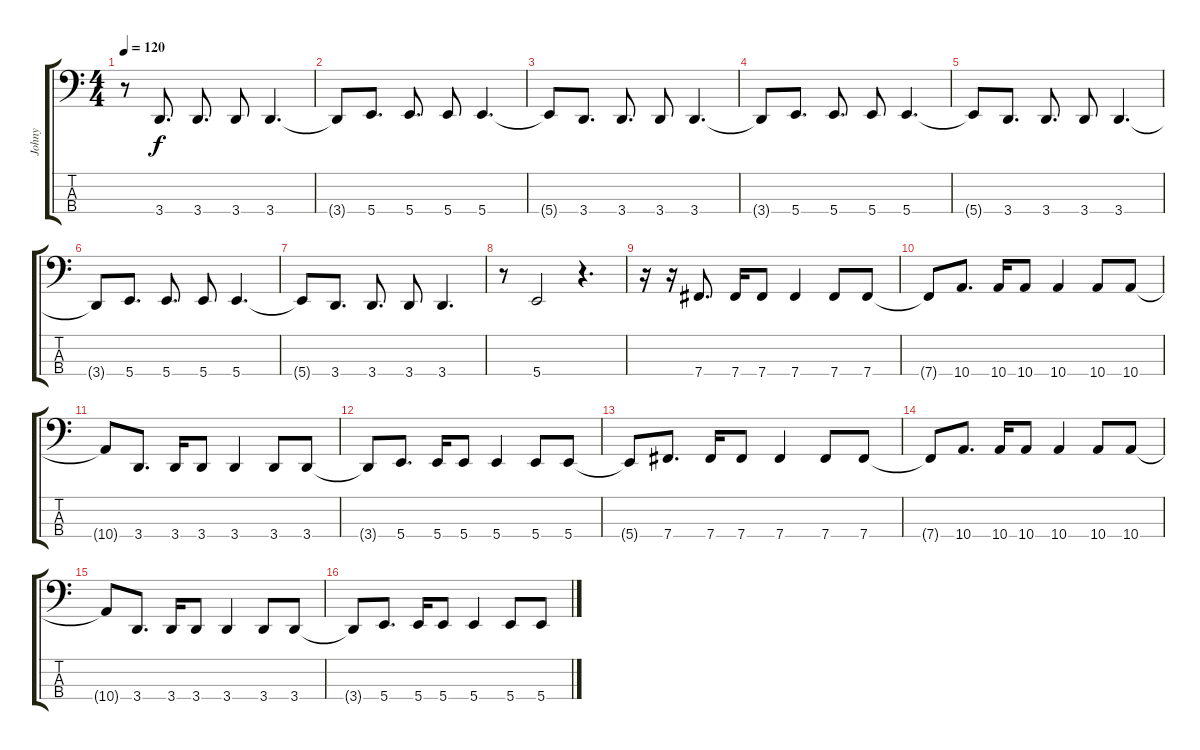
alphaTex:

\track ("Johny" "Johny") {instrument electricbasspick}
\staff {score tabs}
\tuning (E2 B1 Gb1 B0) {hide}
\ts (4 4)
\tempo 120
\clef f4
\ks c
r.8{dy f} 3.4.8{d} 3.4.8{d} 3.4.8 3.4.4{d} |
3.4{t}.8 5.4.8{d} 5.4.8{d} 5.4.8 5.4.4{d} |
5.4{t}.8 3.4.8{d} 3.4.8{d} 3.4.8 3.4.4{d} |
3.4{t}.8 5.4.8{d} 5.4.8{d} 5.4.8 5.4.4{d} |
5.4{t}.8 3.4.8{d} 3.4.8{d} 3.4.8 3.4.4{d} |
3.4{t}.8 5.4.8{d} 5.4.8{d} 5.4.8 5.4.4{d} |
5.4{t}.8 3.4.8{d} 3.4.8{d} 3.4.8 3.4.4{d} |
r.8 5.4.2 r.4{d} |
r.16 r.16 7.4.8{d} 7.4.16 7.4.8 7.4.4 7.4.8 7.4.8 |
7.4{t}.8 10.4.8{d} 10.4.16 10.4.8 10.4.4 10.4.8 10.4.8 |
10.4{t}.8 3.4.8{d} 3.4.16 3.4.8 3.4.4 3.4.8 3.4.8 |
3.4{t}.8 5.4.8{d} 5.4.16 5.4.8 5.4.4 5.4.8 5.4.8 |
5.4{t}.8 7.4.8{d} 7.4.16 7.4.8 7.4.4 7.4.8 7.4.8 |
7.4{t}.8 10.4.8{d} 10.4.16 10.4.8 10.4.4 10.4.8 10.4.8 |
10.4{t}.8 3.4.8{d} 3.4.16 3.4.8 3.4.4 3.4.8 3.4.8 |
3.4{t}.8 5.4.8{d} 5.4.16 5.4.8 5.4.4 5.4.8 5.4.8
